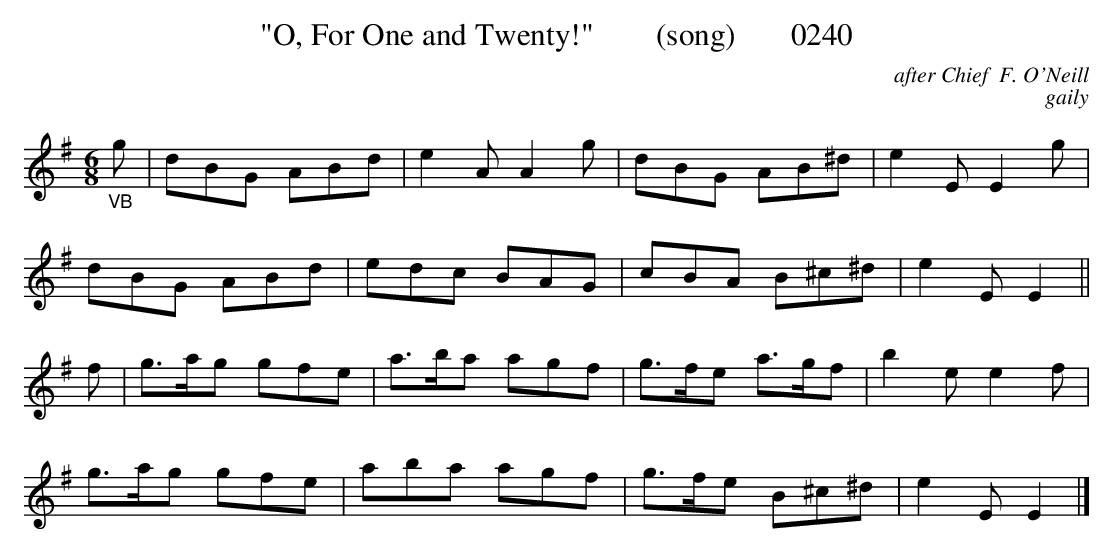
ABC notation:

X:1
T:"O, For One and Twenty!"        (song)       0240
C:after Chief  F. O'Neill
C:gaily
M:6/8
L:1/8
K:G
"_VB"g|dBG ABd|e2A A2g|dBG AB^d|e2E E2g|
dBG ABd|edc BAG|cBA B^c^d|e2E E2||
f|g3/2a/2g gfe|a3/2b/2a agf|g3/2f/2e a3/2g/2f|b2e e2f|
g3/2a/2g gfe|aba agf|g3/2f/2e B^c^d|e2E E2|]
